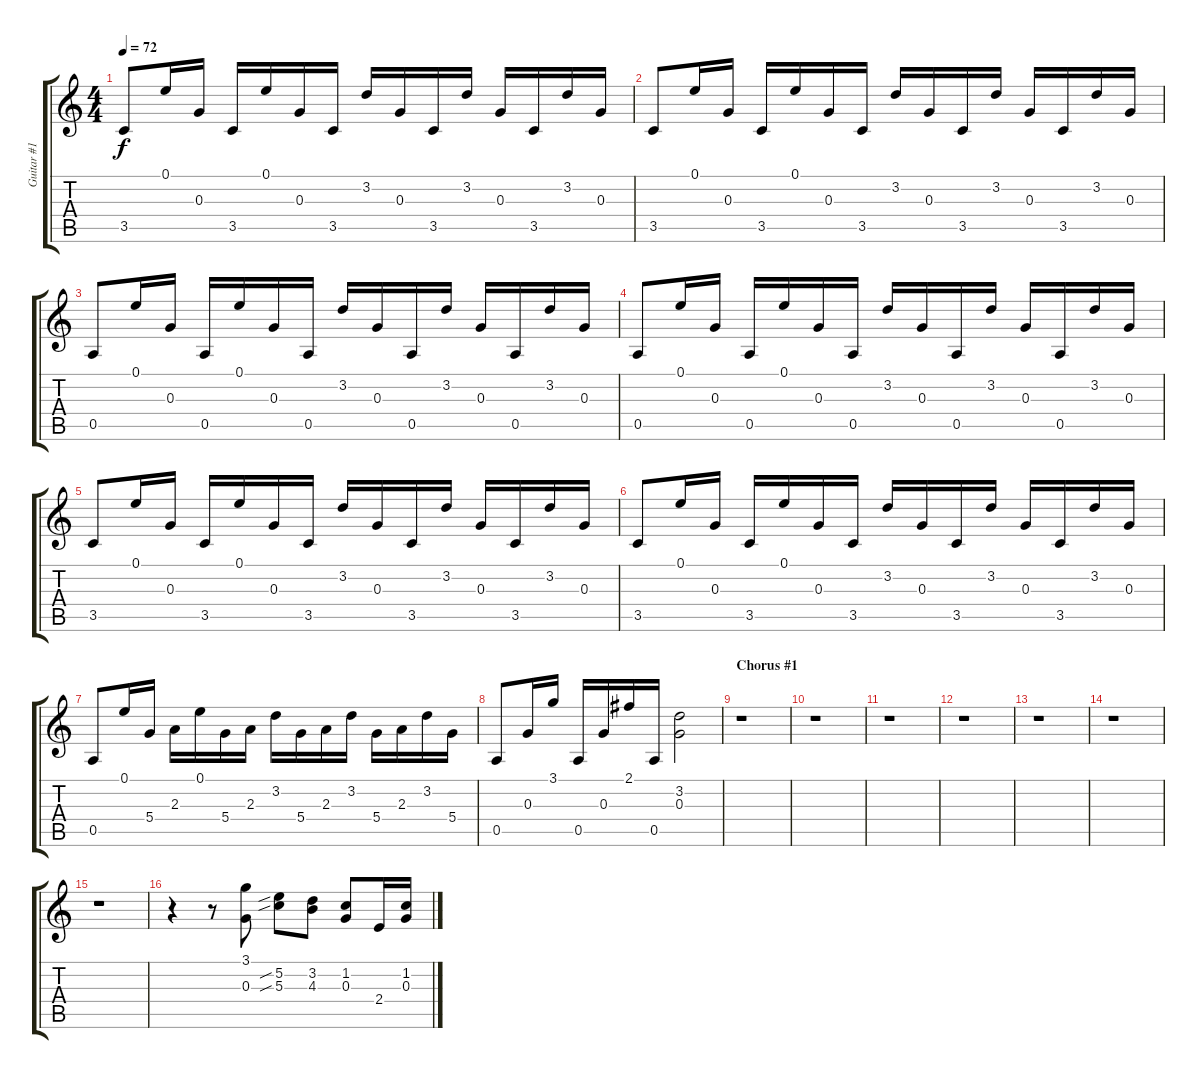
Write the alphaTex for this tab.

\track ("Guitar #1" "Guitar #1") {instrument acousticguitarnylon}
\staff {score tabs}
\tuning (E4 B3 G3 D3 A2 E2) {hide}
\ts (4 4)
\tempo 72
\clef g2
\ks c
3.5.8{dy f} 0.1.16 0.3.16 3.5.16 0.1.16 0.3.16 3.5.16 3.2.16 0.3.16 3.5.16 3.2.16 0.3.16 3.5.16 3.2.16 0.3.16 |
3.5.8 0.1.16 0.3.16 3.5.16 0.1.16 0.3.16 3.5.16 3.2.16 0.3.16 3.5.16 3.2.16 0.3.16 3.5.16 3.2.16 0.3.16 |
0.5.8 0.1.16 0.3.16 0.5.16 0.1.16 0.3.16 0.5.16 3.2.16 0.3.16 0.5.16 3.2.16 0.3.16 0.5.16 3.2.16 0.3.16 |
0.5.8 0.1.16 0.3.16 0.5.16 0.1.16 0.3.16 0.5.16 3.2.16 0.3.16 0.5.16 3.2.16 0.3.16 0.5.16 3.2.16 0.3.16 |
3.5.8 0.1.16 0.3.16 3.5.16 0.1.16 0.3.16 3.5.16 3.2.16 0.3.16 3.5.16 3.2.16 0.3.16 3.5.16 3.2.16 0.3.16 |
3.5.8 0.1.16 0.3.16 3.5.16 0.1.16 0.3.16 3.5.16 3.2.16 0.3.16 3.5.16 3.2.16 0.3.16 3.5.16 3.2.16 0.3.16 |
0.5.8 0.1.16 5.4.16 2.3.16 0.1.16 5.4.16 2.3.16 3.2.16 5.4.16 2.3.16 3.2.16 5.4.16 2.3.16 3.2.16 5.4.16 |
0.5.8 0.3.16 3.1.16 0.5.16 0.3.16 2.1.16 0.5.16 (3.2 0.3).2 |
\section ("" "Chorus #1")
r.1 |
r.1 |
r.1 |
r.1 |
r.1 |
r.1 |
r.1 |
r.4 r.8 (3.1 0.3).8 (5.2{sib} 5.3{sib}).8 (3.2 4.3).8 (1.2 0.3).8 2.4.16 (1.2 0.3).16
